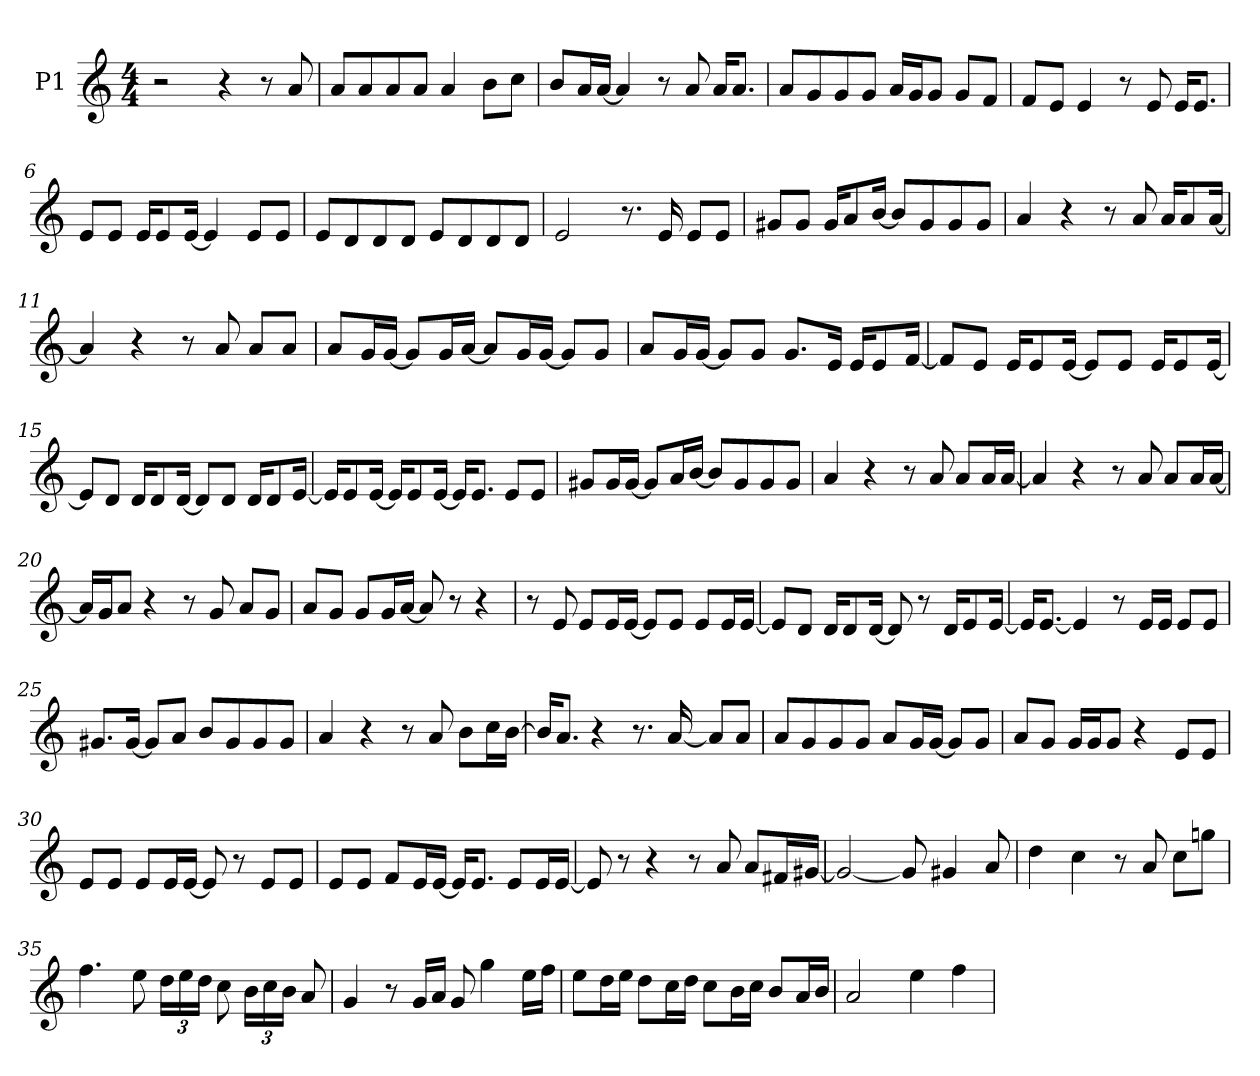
**kern
*part1
*staff1
*I"P1
*clefG2
*k[]
*M4/4
*MM117
=1
2r
4r
8r
8a/
=2
8a/L
8a/
8a/
8a/J
4a/
8b\L
8cc\J
=3
8b/L
16a/L
[<16a/JJ
4a/]
8r
8a/
16a/KL
8.a/J
=4
8a/L
8g/
8g/
8g/J
16a/LL
16g/J
8g/J
8g/L
8f/J
!!LO:LB:g=z
=5
8f/L
8e/J
4e/
8r
8e/
16e/KL
8.e/J
=6
8e/L
8e/J
16e/KL
8e/
[<16e/Jk
4e/]
8e/L
8e/J
=7
8e/L
8d/
8d/
8d/J
8e/L
8d/
8d/
8d/J
=8
2e/
8.r
16e/
8e/L
8e/J
!!LO:LB:g=z
=9
8g#X/L
8g#/J
16g#/KL
8a/
[<16b/Jk
8b/L]
8g#/
8g#/
8g#/J
=10
4a/
4r
8r
8a/
16a/KL
8a/
[<16a/Jk
=11
4a/]
4r
8r
8a/
8a/L
8a/J
=12
8a/L
16g/L
[<16g/JJ
8g/L]
16g/L
[<16a/JJ
8a/L]
16g/L
[<16g/JJ
8g/L]
8g/J
!!LO:LB:g=z
=13
8a/L
16g/L
[<16g/JJ
8g/L]
8g/J
8.g/L
16e/Jk
16e/KL
8e/
[<16f/Jk
=14
8f/L]
8e/J
16e/KL
8e/
[<16e/Jk
8e/L]
8e/J
16e/KL
8e/
[<16e/Jk
=15
8e/L]
8d/J
16d/KL
8d/
[<16d/Jk
8d/L]
8d/J
16d/KL
8d/
[<16e/Jk
!!LO:LB:g=z
=16
16e/KL]
8e/
[<16e/Jk
16e/KL]
8e/
[<16e/Jk
16e/KL]
8.e/J
8e/L
8e/J
=17
8g#X/L
16g#/L
[<16g#/JJ
8g#/L]
16a/L
[<16b/JJ
8b/L]
8g#/
8g#/
8g#/J
=18
4a/
4r
8r
8a/
8a/L
16a/L
[<16a/JJ
=19
4a/]
4r
8r
8a/
8a/L
16a/L
[<16a/JJ
!!LO:LB:g=z
=20
16a/LL]
16g/J
8a/J
4r
8r
8g/
8a/L
8g/J
=21
8a/L
8g/J
8g/L
16g/L
[<16a/JJ
8a/]
8r
4r
=22
8r
8e/
8e/L
16e/L
[<16e/JJ
8e/L]
8e/J
8e/L
16e/L
[<16e/JJ
=23
8e/L]
8d/J
16d/KL
8d/
[<16d/Jk
8d/]
8r
16d/KL
8e/
[<16e/Jk
!!LO:LB:g=z
=24
16e/KL]
[<8.e/J
4e/]
8r
16e/LL
16e/JJ
8e/L
8e/J
=25
8.g#X/L
[<16g#/Jk
8g#/L]
8a/J
8b/L
8g#/
8g#/
8g#/J
=26
4a/
4r
8r
8a/
8b\L
16cc\L
[>16b\JJ
=27
16b/KL]
8.a/J
4r
8.r
[<16a/
8a/L]
8a/J
!!LO:LB:g=z
=28
8a/L
8g/
8g/
8g/J
8a/L
16g/L
[<16g/JJ
8g/L]
8g/J
=29
8a/L
8g/J
16g/LL
16g/J
8g/J
4r
8e/L
8e/J
=30
8e/L
8e/J
8e/L
16e/L
[<16e/JJ
8e/]
8r
8e/L
8e/J
=31
8e/L
8e/J
8f/L
16e/L
[<16e/JJ
16e/KL]
8.e/J
8e/L
16e/L
[<16e/JJ
!!LO:LB:g=z
=32
8e/]
8r
4r
8r
8a/
8a/L
16f#X/L
[<16g#X/JJ
=33
2g#/_
8g#/]
4g#X/
8a/
=34
4dd\
4cc\
8r
8a/
8cc\L
8ggn\J
=35
4.ff\
8ee\
*Xbrackettup
24dd\LL
24ee\
24dd\JJ
8cc\
24b\LL
24cc\
24b\JJ
8a/
!!LO:LB:g=z
=36
4g/
8r
16g/LL
16a/JJ
8g/
4gg\
16ee\LL
16ff\JJ
=37
8ee\L
16dd\L
16ee\JJ
8dd\L
16cc\L
16dd\JJ
8cc\L
16b\L
16cc\JJ
8b/L
16a/L
16b/JJ
=38
2a/
4ee\
4ff\
=
*-
